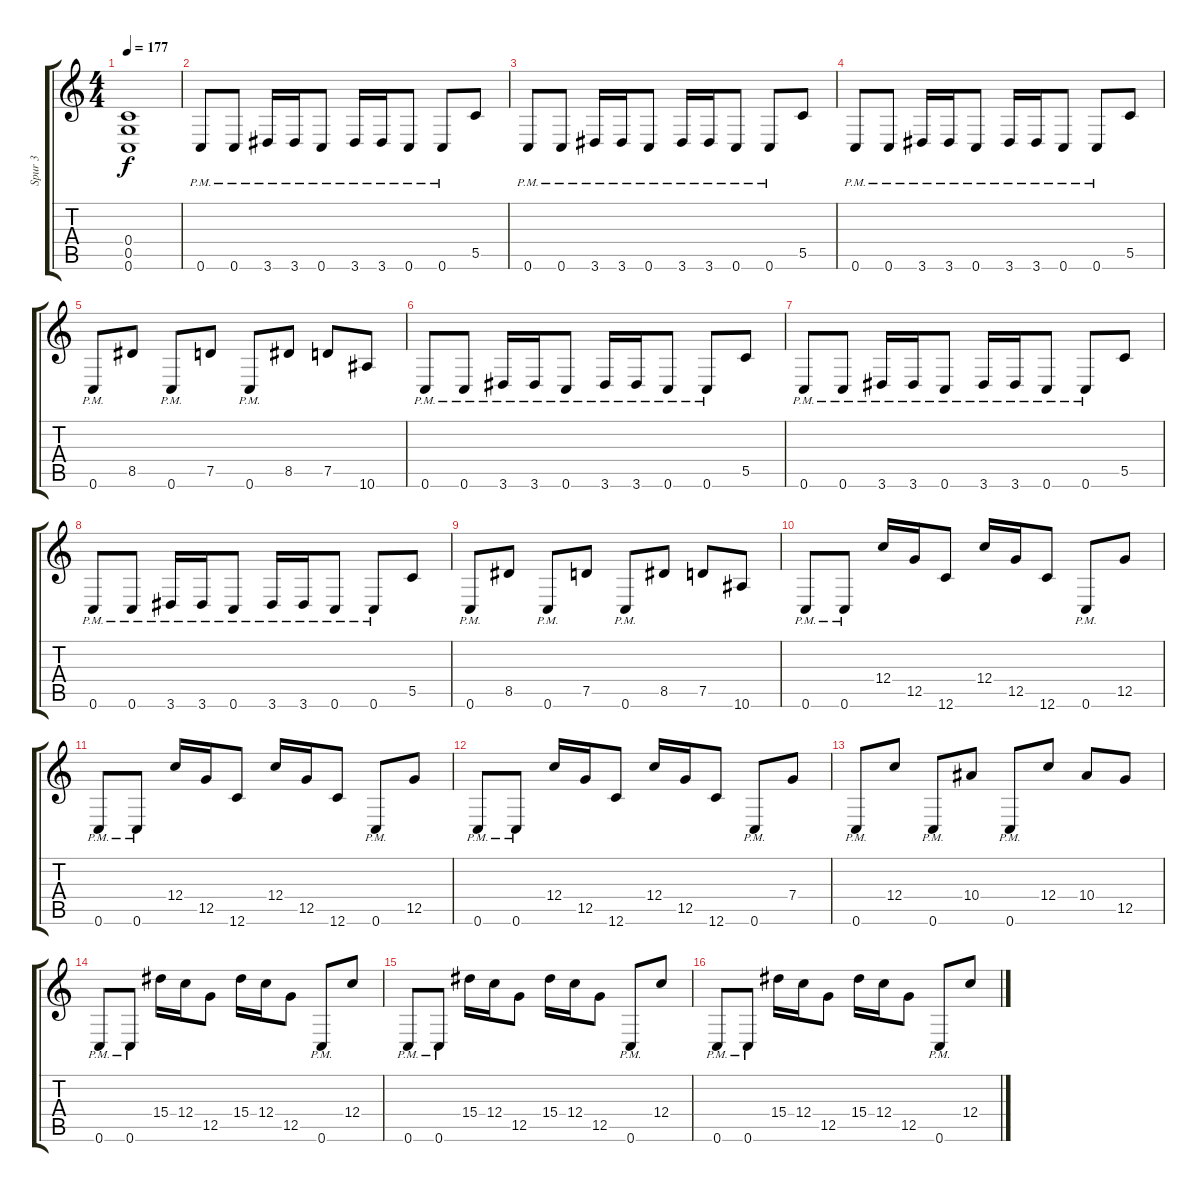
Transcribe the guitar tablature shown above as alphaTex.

\track ("Spur 3" "Spur 3") {instrument distortionguitar}
\staff {score tabs}
\tuning (D4 A3 F3 C3 G2 C2) {hide}
\ts (4 4)
\tempo 177
\clef g2
\ks c
(0.4{t} 0.5{t} 0.6{t}).1{dy f} |
0.6{pm}.8 0.6{pm}.8 3.6{pm}.16 3.6{pm}.16 0.6{pm}.8 3.6{pm}.16 3.6{pm}.16 0.6{pm}.8 0.6{pm}.8 5.5.8 |
0.6{pm}.8 0.6{pm}.8 3.6{pm}.16 3.6{pm}.16 0.6{pm}.8 3.6{pm}.16 3.6{pm}.16 0.6{pm}.8 0.6{pm}.8 5.5.8 |
0.6{pm}.8 0.6{pm}.8 3.6{pm}.16 3.6{pm}.16 0.6{pm}.8 3.6{pm}.16 3.6{pm}.16 0.6{pm}.8 0.6{pm}.8 5.5.8 |
0.6{pm}.8 8.5.8 0.6{pm}.8 7.5.8 0.6{pm}.8 8.5.8 7.5.8 10.6.8 |
0.6{pm}.8 0.6{pm}.8 3.6{pm}.16 3.6{pm}.16 0.6{pm}.8 3.6{pm}.16 3.6{pm}.16 0.6{pm}.8 0.6{pm}.8 5.5.8 |
0.6{pm}.8 0.6{pm}.8 3.6{pm}.16 3.6{pm}.16 0.6{pm}.8 3.6{pm}.16 3.6{pm}.16 0.6{pm}.8 0.6{pm}.8 5.5.8 |
0.6{pm}.8 0.6{pm}.8 3.6{pm}.16 3.6{pm}.16 0.6{pm}.8 3.6{pm}.16 3.6{pm}.16 0.6{pm}.8 0.6{pm}.8 5.5.8 |
0.6{pm}.8 8.5.8 0.6{pm}.8 7.5.8 0.6{pm}.8 8.5.8 7.5.8 10.6.8 |
0.6{pm}.8 0.6{pm}.8 12.4.16 12.5.16 12.6.8 12.4.16 12.5.16 12.6.8 0.6{pm}.8 12.5.8 |
0.6{pm}.8 0.6{pm}.8 12.4.16 12.5.16 12.6.8 12.4.16 12.5.16 12.6.8 0.6{pm}.8 12.5.8 |
0.6{pm}.8 0.6{pm}.8 12.4.16 12.5.16 12.6.8 12.4.16 12.5.16 12.6.8 0.6{pm}.8 7.4.8 |
0.6{pm}.8 12.4.8 0.6{pm}.8 10.4.8 0.6{pm}.8 12.4.8 10.4.8 12.5.8 |
0.6{pm}.8 0.6{pm}.8 15.4.16 12.4.16 12.5.8 15.4.16 12.4.16 12.5.8 0.6{pm}.8 12.4.8 |
0.6{pm}.8 0.6{pm}.8 15.4.16 12.4.16 12.5.8 15.4.16 12.4.16 12.5.8 0.6{pm}.8 12.4.8 |
0.6{pm}.8 0.6{pm}.8 15.4.16 12.4.16 12.5.8 15.4.16 12.4.16 12.5.8 0.6{pm}.8 12.4.8
